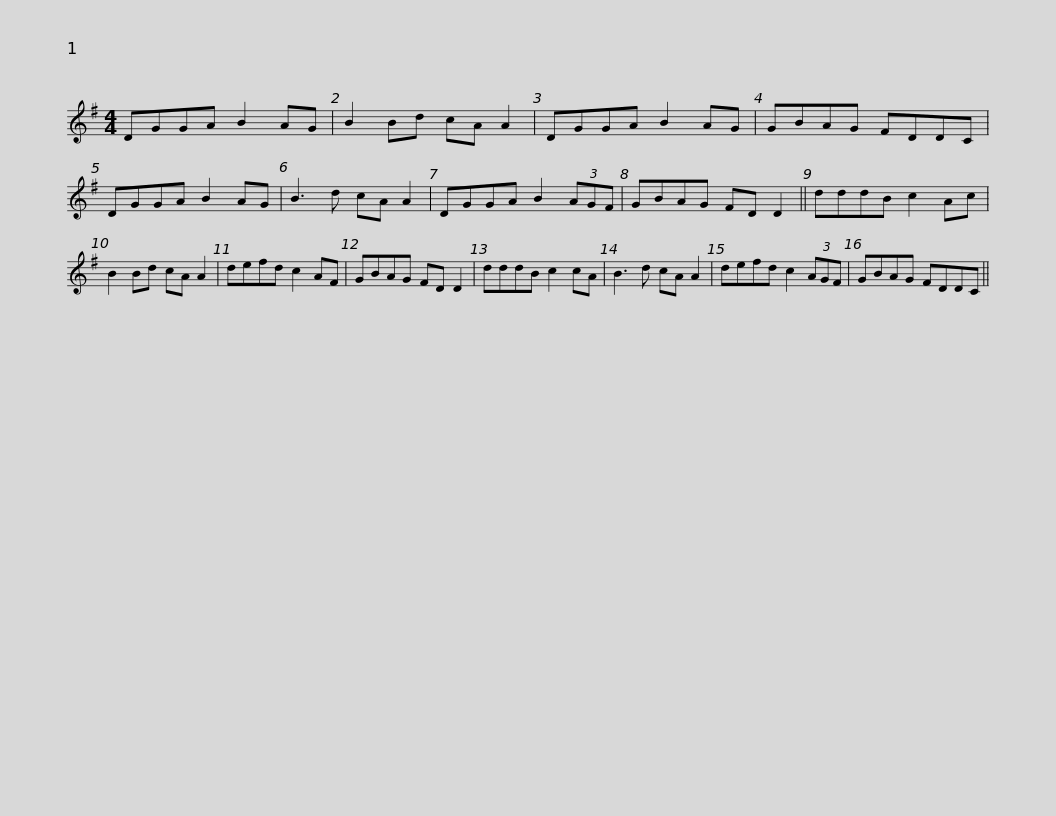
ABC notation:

X:1
L:1/8
M:4/4
I:linebreak $
K:G
V:1 treble
V:1
 DGGA B2 AG | B2 Bd cA A2 | DGGA B2 AG | GBAG FDDC | DGGA B2 AG | %5
 B3 d cA A2 |$ DGGA B2 (3AGF | GBAG FD D2 || dddB c2 Ac | B2 Bd cA A2 | %10
 defd c2 AF | GBAG FD D2 |$ dddB c2 cA | B3 d cA A2 | defd c2 (3AGF | %15
 GBAG FDDC || %16
